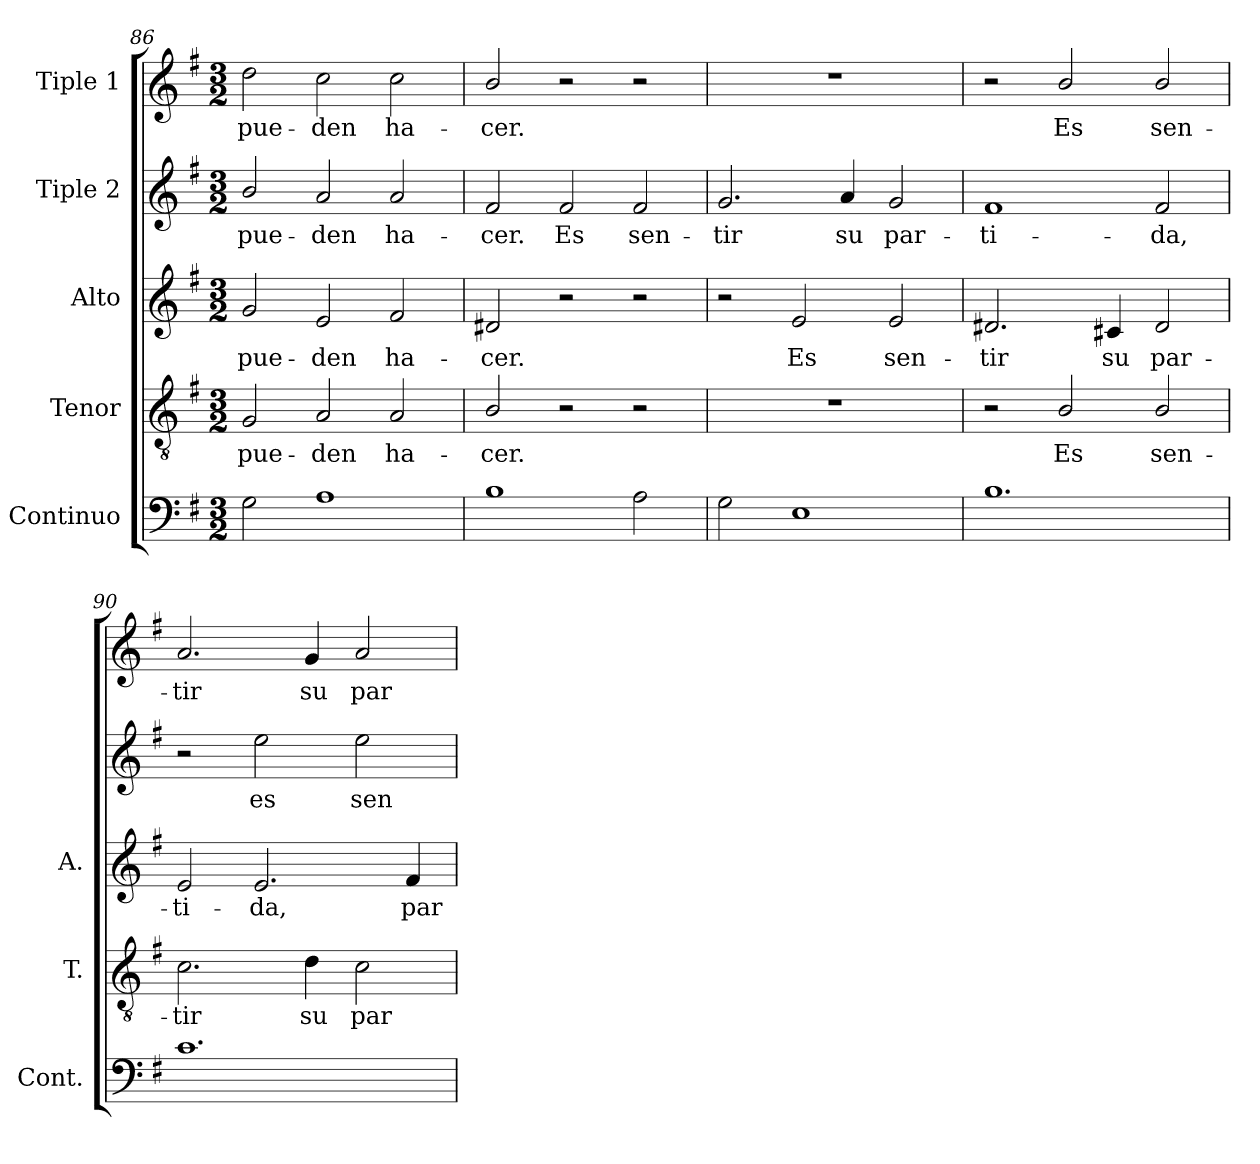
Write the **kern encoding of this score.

**kern	**kern	**text	**kern	**text	**kern	**text	**kern	**text
*part5	*part4	*part4	*part3	*part3	*part2	*part2	*part1	*part1
*staff5	*staff4	*staff4	*staff3	*staff3	*staff2	*staff2	*staff1	*staff1
*I"Continuo	*I"Tenor	*	*I"Alto	*	*I"Tiple 2	*	*I"Tiple 1	*
*I'Cont.	*I'T.	*	*I'A.	*	*	*	*	*
*clefF4	*clefGv2	*	*clefG2	*	*clefG2	*	*clefG2	*
*	*ITrd7c12	*	*	*	*	*	*	*
*k[f#]	*k[f#]	*	*k[f#]	*	*k[f#]	*	*k[f#]	*
*G:	*G:	*	*G:	*	*G:	*	*G:	*
*M3/2	*M3/2	*	*M3/2	*	*M3/2	*	*M3/2	*
=86	=86	=86	=86	=86	=86	=86	=86	=86
!	!	!LO:LY:b:color=#000000	!	!	!	!	!	!
!	!	!	!	!LO:LY:b:color=#000000	!	!	!	!
!	!	!	!	!	!	!LO:LY:b:color=#000000	!	!
!	!	!	!	!	!	!	!	!LO:LY:b:color=#000000
2Gi\	2GGi/	pue-	2gi/	pue-	2bi/	pue-	2ddi\	pue-
!	!	!LO:LY:b:color=#000000	!	!	!	!	!	!
!	!	!	!	!LO:LY:b:color=#000000	!	!	!	!
!	!	!	!	!	!	!LO:LY:b:color=#000000	!	!
!	!	!	!	!	!	!	!	!LO:LY:b:color=#000000
1Ai	2AAi/	-den	2ei/	-den	2ai/	-den	2cci\	-den
!	!	!LO:LY:b:color=#000000	!	!	!	!	!	!
!	!	!	!	!LO:LY:b:color=#000000	!	!	!	!
!	!	!	!	!	!	!LO:LY:b:color=#000000	!	!
!	!	!	!	!	!	!	!	!LO:LY:b:color=#000000
.	2AAi/	ha-	2f#i/	ha-	2ai/	ha-	2cci\	ha-
=87	=87	=87	=87	=87	=87	=87	=87	=87
!	!	!LO:LY:b:color=#000000	!	!	!	!	!	!
!	!	!	!	!LO:LY:b:color=#000000	!	!	!	!
!	!	!	!	!	!	!LO:LY:b:color=#000000	!	!
!	!	!	!	!	!	!	!	!LO:LY:b:color=#000000
1Bi	2BBi/	-cer.	2d#Xi/	-cer.	2f#i/	-cer.	2bi/	-cer.
!	!	!	!	!	!	!LO:LY:b:color=#000000	!	!
.	2r	.	2r	.	2f#i/	Es	2r	.
!	!	!	!	!	!	!LO:LY:b:color=#000000	!	!
2Ai\	2r	.	2r	.	2f#i/	sen-	2r	.
=88	=88	=88	=88	=88	=88	=88	=88	=88
!	!LO:N:vis=1	!	!	!	!	!	!	!
!	!	!	!	!	!	!LO:LY:b:color=#000000	!LO:N:vis=1	!
2Gi\	1.r	.	2r	.	2.gi/	-tir	1.r	.
!	!	!	!	!LO:LY:b:color=#000000	!	!	!	!
1Ei	.	.	2ei/	Es	.	.	.	.
!	!	!	!	!	!	!LO:LY:b:color=#000000	!	!
.	.	.	.	.	4ai/	su	.	.
!	!	!	!	!LO:LY:b:color=#000000	!	!	!	!
!	!	!	!	!	!	!LO:LY:b:color=#000000	!	!
.	.	.	2ei/	sen-	2gi/	par-	.	.
=89	=89	=89	=89	=89	=89	=89	=89	=89
!	!	!	!	!LO:LY:b:color=#000000	!	!	!	!
!	!	!	!	!	!	!LO:LY:b:color=#000000	!	!
1.Bi	2r	.	2.d#Xi/	-tir	1f#i	-ti-	2r	.
!	!	!LO:LY:b:color=#000000	!	!	!	!	!	!
!	!	!	!	!	!	!	!	!LO:LY:b:color=#000000
.	2BBi/	Es	.	.	.	.	2bi/	Es
!	!	!	!	!LO:LY:b:color=#000000	!	!	!	!
.	.	.	4c#Xi/	su	.	.	.	.
!	!	!LO:LY:b:color=#000000	!	!	!	!	!	!
!	!	!	!	!LO:LY:b:color=#000000	!	!	!	!
!	!	!	!	!	!	!LO:LY:b:color=#000000	!	!
!	!	!	!	!	!	!	!	!LO:LY:b:color=#000000
.	2BBi/	sen-	2d#i/	par-	2f#i/	-da,	2bi/	sen-
!!LO:LB:g=z
=90	=90	=90	=90	=90	=90	=90	=90	=90
!	!	!LO:LY:b:color=#000000	!	!	!	!	!	!
!	!	!	!	!LO:LY:b:color=#000000	!	!	!	!
!	!	!	!	!	!	!	!	!LO:LY:b:color=#000000
1.ci	2.Ci\	-tir	2ei/	-ti-	2r	.	2.ai/	-tir
!	!	!	!	!LO:LY:b:color=#000000	!	!	!	!
!	!	!	!	!	!	!LO:LY:b:color=#000000	!	!
.	.	.	2.ei/	-da,	2eei\	es	.	.
!	!	!LO:LY:b:color=#000000	!	!	!	!	!	!
!	!	!	!	!	!	!	!	!LO:LY:b:color=#000000
.	4Di\	su	.	.	.	.	4gi/	su
!	!	!LO:LY:b:color=#000000	!	!	!	!	!	!
!	!	!	!	!	!	!LO:LY:b:color=#000000	!	!
!	!	!	!	!	!	!	!	!LO:LY:b:color=#000000
.	2Ci\	par-	.	.	2eei\	sen-	2ai/	par-
!	!	!	!	!LO:LY:b:color=#000000	!	!	!	!
.	.	.	4f#i/	par-	.	.	.	.
=	=	=	=	=	=	=	=	=
*-	*-	*-	*-	*-	*-	*-	*-	*-
